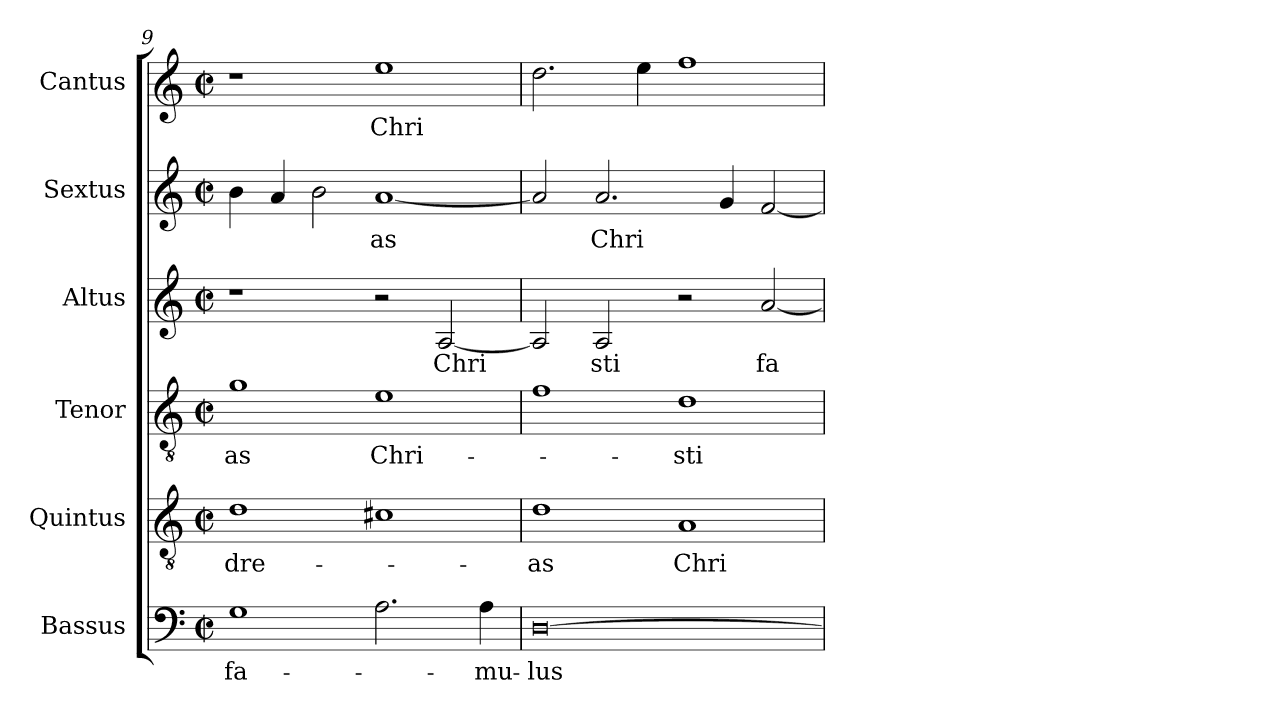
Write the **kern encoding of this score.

**kern	**text	**kern	**text	**kern	**text	**kern	**text	**kern	**text	**kern	**text
*part6	*part6	*part5	*part5	*part4	*part4	*part3	*part3	*part2	*part2	*part1	*part1
*staff6	*staff6	*staff5	*staff5	*staff4	*staff4	*staff3	*staff3	*staff2	*staff2	*staff1	*staff1
*I"Bassus	*	*I"Quintus	*	*I"Tenor	*	*I"Altus	*	*I"Sextus	*	*I"Cantus	*
*clefF4	*	*clefGv2	*	*clefGv2	*	*clefG2	*	*clefG2	*	*clefG2	*
*M2/2	*	*M2/2	*	*M2/2	*	*M2/2	*	*M2/2	*	*M2/2	*
*met(c|)	*	*met(c|)	*	*met(c|)	*	*met(c|)	*	*met(c|)	*	*met(c|)	*
=9	=9	=9	=9	=9	=9	=9	=9	=9	=9	=9	=9
!	!LO:LY:b:cj	!	!LO:LY:b:cj	!	!LO:LY:b:cj	!	!	!	!	!	!
1G	fa-	1d	-dre-	1g	-as	1r	.	4b\	.	1r	.
.	.	.	.	.	.	.	.	4a/	.	.	.
.	.	.	.	.	.	.	.	2b\	.	.	.
!	!	!	!	!	!LO:LY:b	!	!	!	!LO:LY:b:cj	!	!LO:LY:b
2.A\	.	1c#X	.	1e	Chri-	2r	.	[<1a	as	1ee	Chri
!	!	!	!	!	!	!	!LO:LY:b	!	!	!	!
.	.	.	.	.	.	[<2A/	Chri	.	.	.	.
!	!LO:LY:b:cj	!	!	!	!	!	!	!	!	!	!
4A\	-mu-	.	.	.	.	.	.	.	.	.	.
=10	=10	=10	=10	=10	=10	=10	=10	=10	=10	=10	=10
!	!LO:LY:b:cj	!	!LO:LY:b:cj	!	!	!	!	!	!	!	!
[>0D	-lus	1d	-as	1f	.	2A/]	.	2a/]	.	2.dd\	.
!	!	!	!	!	!	!	!LO:LY:b:cj	!	!LO:LY:b	!	!
.	.	.	.	.	.	2A/	sti	2.a/	Chri	.	.
.	.	.	.	.	.	.	.	.	.	4ee\	.
!	!	!	!LO:LY:b:cj	!	!LO:LY:b:cj	!	!	!	!	!	!
.	.	1A	Chri-	1d	-sti	2r	.	.	.	1ff	.
.	.	.	.	.	.	.	.	4g/	.	.	.
!	!	!	!	!	!	!	!LO:LY:b:cj	!	!	!	!
.	.	.	.	.	.	[<2a/	fa	[<2f/	.	.	.
=	=	=	=	=	=	=	=	=	=	=	=
*-	*-	*-	*-	*-	*-	*-	*-	*-	*-	*-	*-
